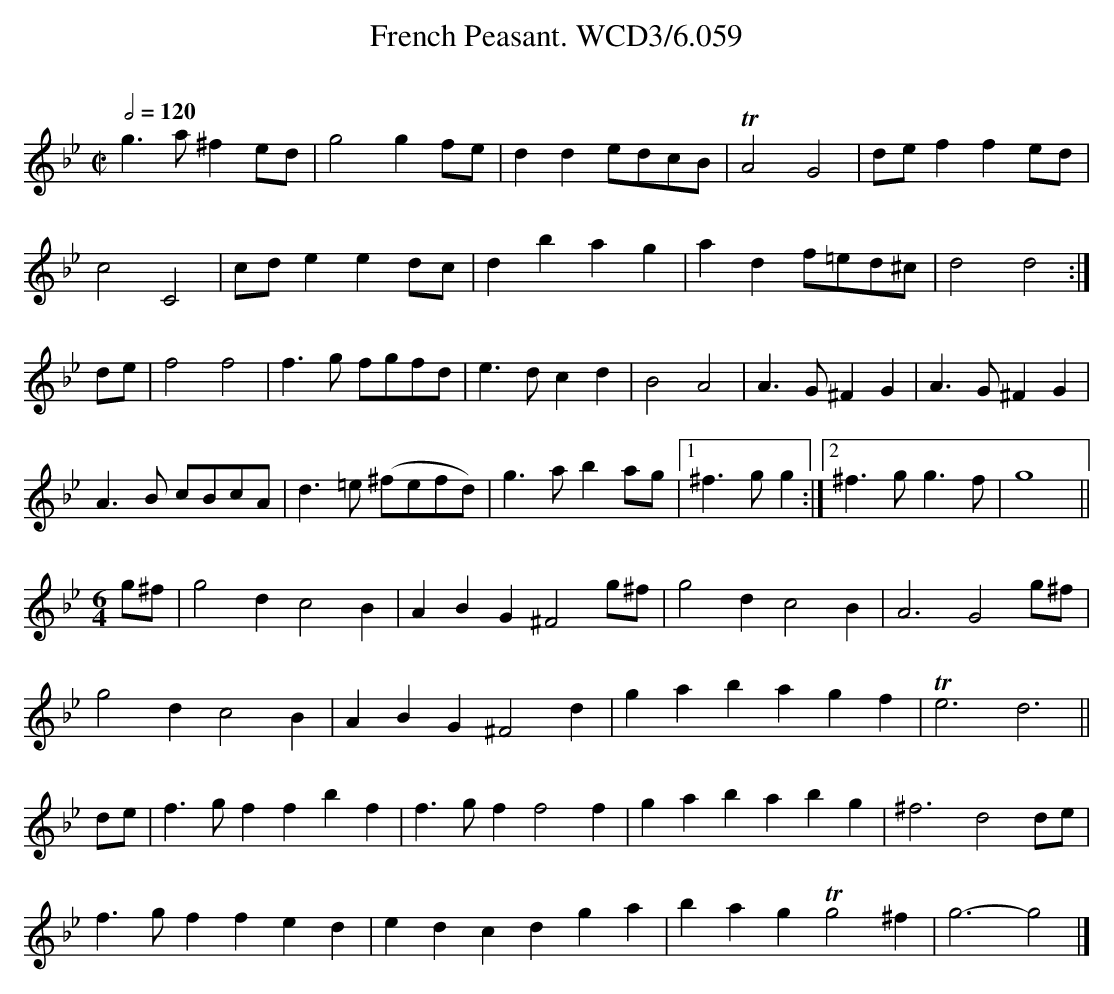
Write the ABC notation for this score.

X:1
T:French Peasant. WCD3/6.059
O:
M:C|
L:1/4
Q:1/2=120
K:Gm
g3/ a/ ^f e/d/|g2 g f/e/|dd e/d/c/B/|!trill!A2 G2|d/e/ ff e/d/|
c2 C2|c/d/ ee d/c/|dbag|ad f/=e/d/^c/|d2d2:|
d/e/|f2f2|f3/ g/ f/g/f/d/|e3/ d/ cd|B2 A2|A3/ G/ ^FG|A3/ G/ ^FG|
A3/ B/ c/B/c/A/|d3/2 =e/ (^f/e/f/d/)|g3/ a/ ba/g/|1 ^f3/ g/ g:|2^f3/ g/ g3/ f/|g4||
M:6/4
g/^f/|g2 d c2 B|ABG ^F2 g/^f/|g2 d c2 B|A3 G2 g/^f/|
g2 d c2 B|ABG ^F2 d|gabagf|Te3 d3||
d/e/|f3/ g/ ffbf|f3/ g/ f f2 f|gababg|^f3 d2 d/e/|
f3/ g/ ffed|edcdga|bag Tg2 ^f|g3- g2|]
